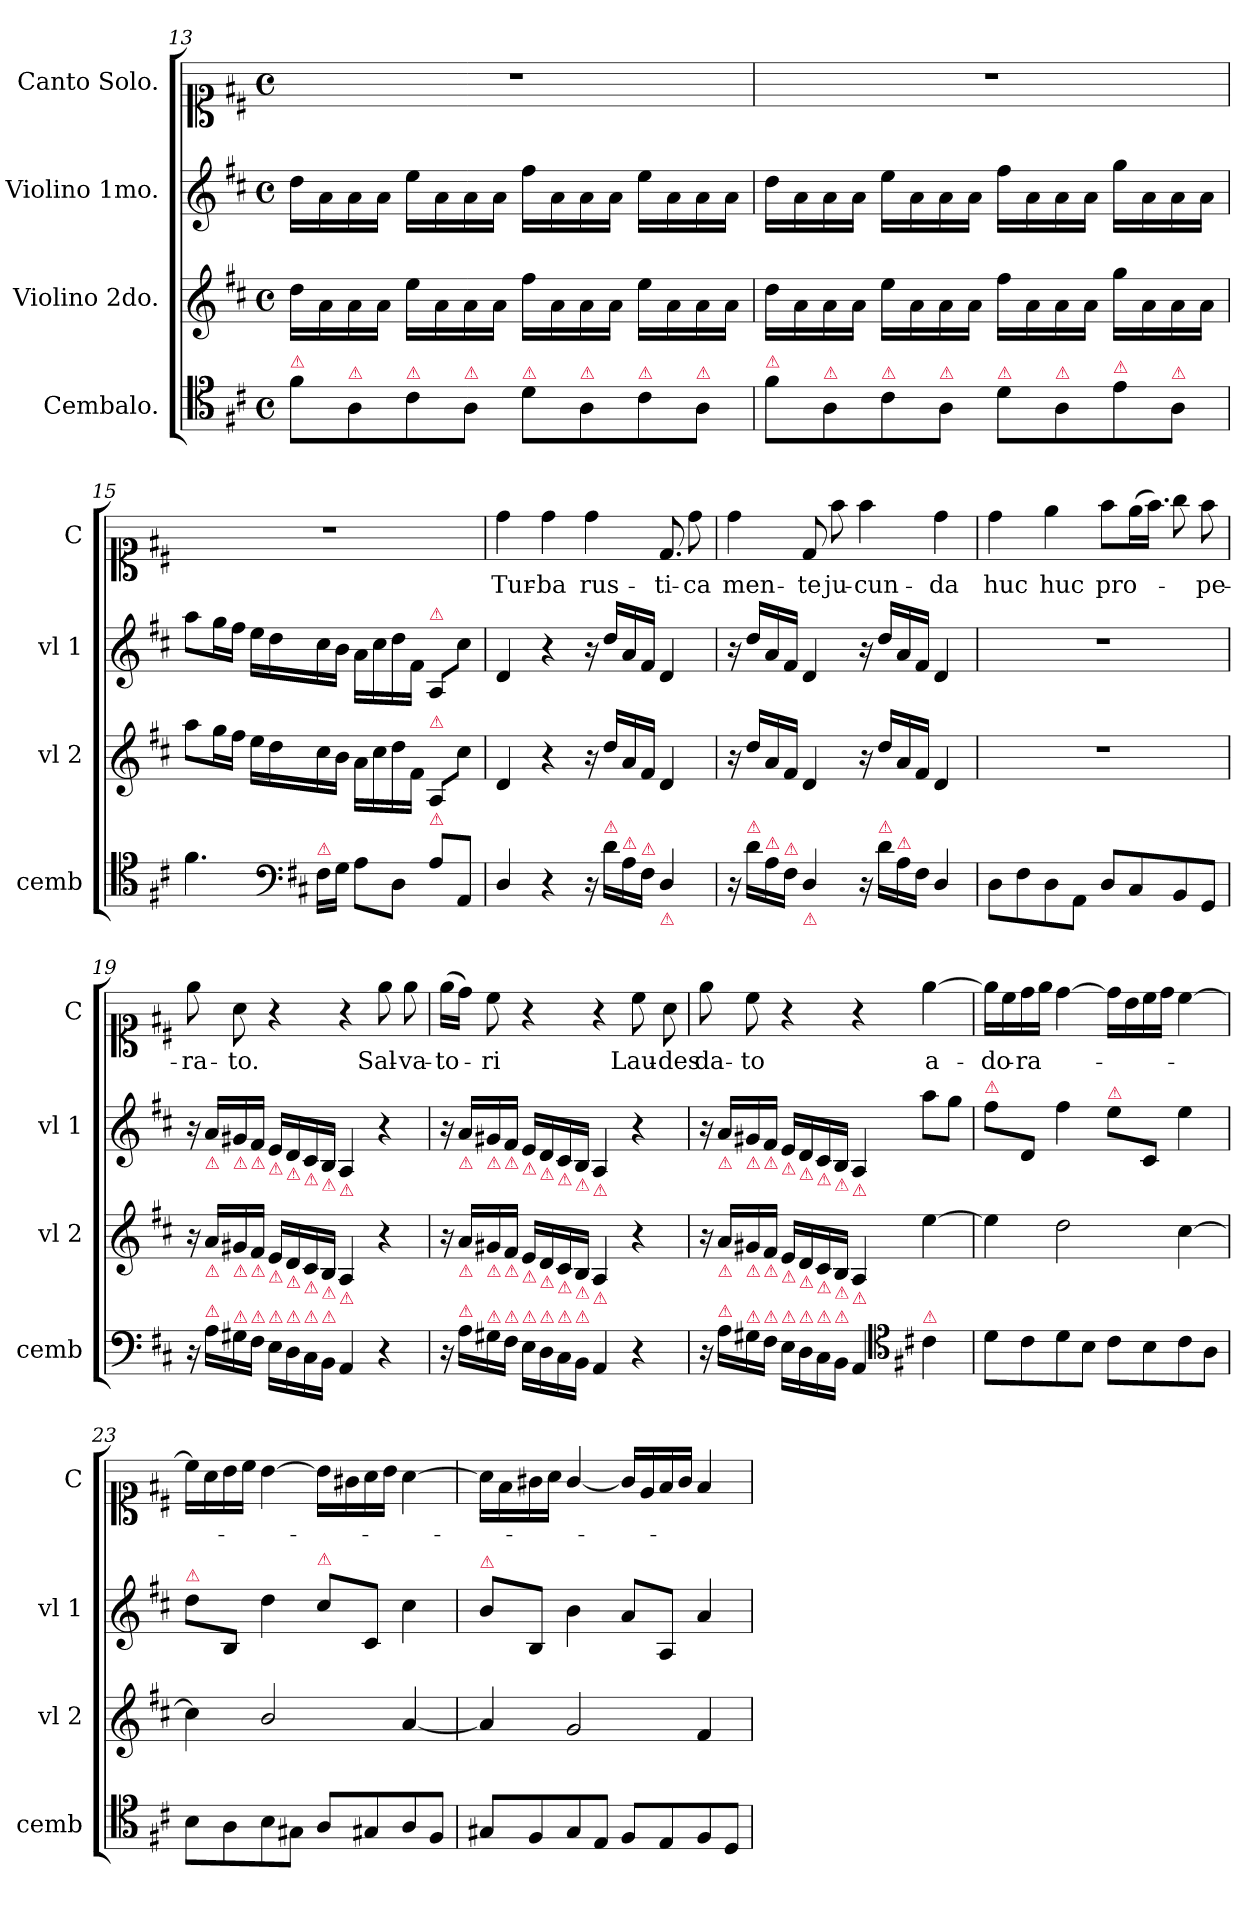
**kern	**kern	**kern	**dynam	**kern	**text
*part4	*part3	*part2	*part2	*part1	*part1
*staff4	*staff3	*staff2	*staff2	*staff1	*staff1
*I"Cembalo.	*I"Violino 2do.	*I"Violino 1mo.	*	*I"Canto Solo.	*
*I'cemb	*I'vl 2	*I'vl 1	*	*I'C	*
*clefC4	*clefG2	*clefG2	*	*clefC1	*
*k[f#c#]	*k[f#c#]	*k[f#c#]	*	*k[f#c#]	*
*	*D:	*D:	*	*D:	*
*M4/4	*M4/4	*M4/4	*	*M4/4	*
*met(c)	*met(c)	*met(c)	*	*met(c)	*
=13	=13	=13	=13	=13	=13
!LO:TX:a:color=crimson:t=⚠	!	!	!	!	!
8f#\L	16dd\LL	16dd\LL	.	1r	.
.	16a\	16a\	.	.	.
!LO:TX:a:color=crimson:t=⚠	!	!	!	!	!
8A\	16a\	16a\	.	.	.
.	16a\JJ	16a\JJ	.	.	.
!LO:TX:a:color=crimson:t=⚠	!	!	!	!	!
8c#\	16ee\LL	16ee\LL	.	.	.
.	16a\	16a\	.	.	.
!LO:TX:a:color=crimson:t=⚠	!	!	!	!	!
8A\J	16a\	16a\	.	.	.
.	16a\JJ	16a\JJ	.	.	.
!LO:TX:a:color=crimson:t=⚠	!	!	!	!	!
8d\L	16ff#\LL	16ff#\LL	.	.	.
.	16a\	16a\	.	.	.
!LO:TX:a:color=crimson:t=⚠	!	!	!	!	!
8A\	16a\	16a\	.	.	.
.	16a\JJ	16a\JJ	.	.	.
!LO:TX:a:color=crimson:t=⚠	!	!	!	!	!
8c#\	16ee\LL	16ee\LL	.	.	.
.	16a\	16a\	.	.	.
!LO:TX:a:color=crimson:t=⚠	!	!	!	!	!
8A\J	16a\	16a\	.	.	.
.	16a\JJ	16a\JJ	.	.	.
=14	=14	=14	=14	=14	=14
!LO:TX:a:color=crimson:t=⚠	!	!	!	!	!
8f#\L	16dd\LL	16dd\LL	.	1r	.
.	16a\	16a\	.	.	.
!LO:TX:a:color=crimson:t=⚠	!	!	!	!	!
8A\	16a\	16a\	.	.	.
.	16a\JJ	16a\JJ	.	.	.
!LO:TX:a:color=crimson:t=⚠	!	!	!	!	!
8c#\	16ee\LL	16ee\LL	.	.	.
.	16a\	16a\	.	.	.
!LO:TX:a:color=crimson:t=⚠	!	!	!	!	!
8A\J	16a\	16a\	.	.	.
.	16a\JJ	16a\JJ	.	.	.
!LO:TX:a:color=crimson:t=⚠	!	!	!	!	!
8d\L	16ff#\LL	16ff#\LL	.	.	.
.	16a\	16a\	.	.	.
!LO:TX:a:color=crimson:t=⚠	!	!	!	!	!
8A\	16a\	16a\	.	.	.
.	16a\JJ	16a\JJ	.	.	.
!LO:TX:a:color=crimson:t=⚠	!	!	!	!	!
8e\	16gg\LL	16gg\LL	.	.	.
.	16a\	16a\	.	.	.
!LO:TX:a:color=crimson:t=⚠	!	!	!	!	!
8A\J	16a\	16a\	.	.	.
.	16a\JJ	16a\JJ	.	.	.
=15	=15	=15	=15	=15	=15
4.f#\	8aa\L	8aa\L	.	1r	.
.	16gg\L	16gg\L	.	.	.
.	16ff#\JJ	16ff#\JJ	.	.	.
.	16ee\LL	16ee\LL	.	.	.
.	16dd\	16dd\	.	.	.
*clefF4	*	*	*	*	*
*k[f#c#]	*	*	*	*	*
!LO:TX:a:color=crimson:t=⚠	!	!	!	!	!
16F#\LL	16cc#\	16cc#\	.	.	.
16G\JJ	16b\JJ	16b\JJ	.	.	.
8A\L	16a\LL	16a\LL	.	.	.
.	16cc#\	16cc#\	.	.	.
8D\J	16dd\	16dd\	.	.	.
.	16f#\JJ	16f#\JJ	.	.	.
!	!	!LO:TX:a:color=crimson:t=⚠	!	!	!
!	!LO:TX:a:color=crimson:t=⚠	!	!	!	!
!LO:TX:a:color=crimson:t=⚠	!	!	!	!	!
8A\L	8A/L	8A/L	.	.	.
8AA/J	8cc#\J	8cc#\J	.	.	.
=16	=16	=16	=16	=16	=16
4D/	4d/	4d/	.	4dd\	Tur-
4r	4r	4r	.	4dd\	-ba
!	!	!	!LO:DY:b	!	!
16r	16r	16r	piano	4dd\	rus-
!LO:TX:a:color=crimson:t=⚠	!	!	!	!	!
16d\LL	16dd/LL	16dd/LL	.	.	.
!LO:TX:a:color=crimson:t=⚠	!	!	!	!	!
16A\	16a/	16a/	.	.	.
!LO:TX:a:color=crimson:t=⚠	!	!	!	!	!
16F#\JJ	16f#/JJ	16f#/JJ	.	.	.
!LO:TX:b:color=crimson:t=⚠	!	!	!	!	!
!	!	!	!	!LO:N:vis=8.	!
4D/	4d/	4d/	.	8d/	-ti-
.	.	.	.	8dd\	-ca
=17	=17	=17	=17	=17	=17
16r	16r	16r	.	4dd\	men-
!LO:TX:a:color=crimson:t=⚠	!	!	!	!	!
16d\LL	16dd/LL	16dd/LL	.	.	.
!LO:TX:a:color=crimson:t=⚠	!	!	!	!	!
16A\	16a/	16a/	.	.	.
!LO:TX:a:color=crimson:t=⚠	!	!	!	!	!
16F#\JJ	16f#/JJ	16f#/JJ	.	.	.
!LO:TX:b:color=crimson:t=⚠	!	!	!	!	!
4D/	4d/	4d/	.	8d/	-te
.	.	.	.	8ff#\	ju-
16r	16r	16r	.	4ff#\	-cun-
!LO:TX:a:color=crimson:t=⚠	!	!	!	!	!
16d\LL	16dd/LL	16dd/LL	.	.	.
!LO:TX:a:color=crimson:t=⚠	!	!	!	!	!
16A\	16a/	16a/	.	.	.
16F#\JJ	16f#/JJ	16f#/JJ	.	.	.
4D/	4d/	4d/	.	4dd\	-da
=18	=18	=18	=18	=18	=18
8D\L	1r	1r	.	4dd\	huc
8F#\	.	.	.	.	.
8D\	.	.	.	4ee\	huc
8AA\J	.	.	.	.	.
8D/L	.	.	.	8ff#\L	pro-
8C#/	.	.	.	(>16ee\L	.
!	!	!	!	!LO:N:vis=16.	!
.	.	.	.	16ff#\JJ)	.
8BB/	.	.	.	8gg\	.
8GG/J	.	.	.	8ff#\	-pe-
=19	=19	=19	=19	=19	=19
16r	16r	16r	.	8ee\	-ra-
!	!	!LO:TX:b:color=crimson:t=⚠	!	!	!
!	!LO:TX:b:color=crimson:t=⚠	!	!	!	!
!LO:TX:a:color=crimson:t=⚠	!	!	!	!	!
16A\LL	16a/LL	16a/LL	.	.	.
!	!	!LO:TX:b:color=crimson:t=⚠	!	!	!
!	!LO:TX:b:color=crimson:t=⚠	!	!	!	!
!LO:TX:a:color=crimson:t=⚠	!	!	!	!	!
16G#X\	16g#X/	16g#X/	.	8a\	-to.
!	!	!LO:TX:b:color=crimson:t=⚠	!	!	!
!	!LO:TX:b:color=crimson:t=⚠	!	!	!	!
!LO:TX:a:color=crimson:t=⚠	!	!	!	!	!
16F#\JJ	16f#/JJ	16f#/JJ	.	.	.
!	!	!LO:TX:b:color=crimson:t=⚠	!	!	!
!	!LO:TX:b:color=crimson:t=⚠	!	!	!	!
!LO:TX:a:color=crimson:t=⚠	!	!	!	!	!
16E\LL	16e/LL	16e/LL	.	4r	.
!	!	!LO:TX:b:color=crimson:t=⚠	!	!	!
!	!LO:TX:b:color=crimson:t=⚠	!	!	!	!
!LO:TX:a:color=crimson:t=⚠	!	!	!	!	!
16D\	16d/	16d/	.	.	.
!	!	!LO:TX:b:color=crimson:t=⚠	!	!	!
!	!LO:TX:b:color=crimson:t=⚠	!	!	!	!
!LO:TX:a:color=crimson:t=⚠	!	!	!	!	!
16C#\	16c#/	16c#/	.	.	.
!	!	!LO:TX:b:color=crimson:t=⚠	!	!	!
!	!LO:TX:b:color=crimson:t=⚠	!	!	!	!
!LO:TX:a:color=crimson:t=⚠	!	!	!	!	!
16BB\JJ	16B/JJ	16B/JJ	.	.	.
!	!	!LO:TX:b:color=crimson:t=⚠	!	!	!
!	!LO:TX:b:color=crimson:t=⚠	!	!	!	!
4AA/	4A/	4A/	.	4r	.
4r	4r	4r	.	8ee\	Sal-
.	.	.	.	8ee\	-va-
=20	=20	=20	=20	=20	=20
16r	16r	16r	.	(>16ee\LL	-to-
!	!	!LO:TX:b:color=crimson:t=⚠	!	!	!
!	!LO:TX:b:color=crimson:t=⚠	!	!	!	!
!LO:TX:a:color=crimson:t=⚠	!	!	!	!	!
16A\LL	16a/LL	16a/LL	.	16dd\JJ)	.
!	!	!LO:TX:b:color=crimson:t=⚠	!	!	!
!	!LO:TX:b:color=crimson:t=⚠	!	!	!	!
!LO:TX:a:color=crimson:t=⚠	!	!	!	!	!
16G#X\	16g#X/	16g#X/	.	8cc#\	-ri
!	!	!LO:TX:b:color=crimson:t=⚠	!	!	!
!	!LO:TX:b:color=crimson:t=⚠	!	!	!	!
!LO:TX:a:color=crimson:t=⚠	!	!	!	!	!
16F#\JJ	16f#/JJ	16f#/JJ	.	.	.
!	!	!LO:TX:b:color=crimson:t=⚠	!	!	!
!	!LO:TX:b:color=crimson:t=⚠	!	!	!	!
!LO:TX:a:color=crimson:t=⚠	!	!	!	!	!
16E\LL	16e/LL	16e/LL	.	4r	.
!	!	!LO:TX:b:color=crimson:t=⚠	!	!	!
!	!LO:TX:b:color=crimson:t=⚠	!	!	!	!
!LO:TX:a:color=crimson:t=⚠	!	!	!	!	!
16D\	16d/	16d/	.	.	.
!	!	!LO:TX:b:color=crimson:t=⚠	!	!	!
!	!LO:TX:b:color=crimson:t=⚠	!	!	!	!
!LO:TX:a:color=crimson:t=⚠	!	!	!	!	!
16C#\	16c#/	16c#/	.	.	.
!	!	!LO:TX:b:color=crimson:t=⚠	!	!	!
!	!LO:TX:b:color=crimson:t=⚠	!	!	!	!
!LO:TX:a:color=crimson:t=⚠	!	!	!	!	!
16BB\JJ	16B/JJ	16B/JJ	.	.	.
!	!	!LO:TX:b:color=crimson:t=⚠	!	!	!
!	!LO:TX:b:color=crimson:t=⚠	!	!	!	!
4AA/	4A/	4A/	.	4r	.
4r	4r	4r	.	8cc#\	Lau-
.	.	.	.	8a\	-des
=21	=21	=21	=21	=21	=21
16r	16r	16r	.	8ee\	da-
!	!	!LO:TX:b:color=crimson:t=⚠	!	!	!
!	!LO:TX:b:color=crimson:t=⚠	!	!	!	!
!LO:TX:a:color=crimson:t=⚠	!	!	!	!	!
16A\LL	16a/LL	16a/LL	.	.	.
!	!	!LO:TX:b:color=crimson:t=⚠	!	!	!
!	!LO:TX:b:color=crimson:t=⚠	!	!	!	!
!LO:TX:a:color=crimson:t=⚠	!	!	!	!	!
16G#X\	16g#X/	16g#X/	.	8cc#\	-to
!	!	!LO:TX:b:color=crimson:t=⚠	!	!	!
!	!LO:TX:b:color=crimson:t=⚠	!	!	!	!
!LO:TX:a:color=crimson:t=⚠	!	!	!	!	!
16F#\JJ	16f#/JJ	16f#/JJ	.	.	.
!	!	!LO:TX:b:color=crimson:t=⚠	!	!	!
!	!LO:TX:b:color=crimson:t=⚠	!	!	!	!
!LO:TX:a:color=crimson:t=⚠	!	!	!	!	!
16E\LL	16e/LL	16e/LL	.	4r	.
!	!	!LO:TX:b:color=crimson:t=⚠	!	!	!
!	!LO:TX:b:color=crimson:t=⚠	!	!	!	!
!LO:TX:a:color=crimson:t=⚠	!	!	!	!	!
16D\	16d/	16d/	.	.	.
!	!	!LO:TX:b:color=crimson:t=⚠	!	!	!
!	!LO:TX:b:color=crimson:t=⚠	!	!	!	!
!LO:TX:a:color=crimson:t=⚠	!	!	!	!	!
16C#\	16c#/	16c#/	.	.	.
!	!	!LO:TX:b:color=crimson:t=⚠	!	!	!
!	!LO:TX:b:color=crimson:t=⚠	!	!	!	!
!LO:TX:a:color=crimson:t=⚠	!	!	!	!	!
16BB\JJ	16B/JJ	16B/JJ	.	.	.
!	!	!LO:TX:b:color=crimson:t=⚠	!	!	!
!	!LO:TX:b:color=crimson:t=⚠	!	!	!	!
4AA/	4A/	4A/	.	4r	.
*clefC4	*	*	*	*	*
*k[f#c#]	*	*	*	*	*
!LO:TX:a:color=crimson:t=⚠	!	!	!	!	!
4c#\	[4ee\	8aa\L	.	[4ee\	a-
.	.	8gg\J	.	.	.
=22	=22	=22	=22	=22	=22
!	!	!LO:TX:a:color=crimson:t=⚠	!	!	!
8d\L	4ee\]	8ff#\L	.	16ee\LL]	.
.	.	.	.	16cc#\	-do-
8c#\	.	8d/J	.	16dd\	-ra-
.	.	.	.	16ee\JJ	.
8d\	2dd\	4ff#\	.	[4dd\	.
8B\J	.	.	.	.	.
!	!	!LO:TX:a:color=crimson:t=⚠	!	!	!
8c#\L	.	8ee\L	.	16dd\LL]	.
.	.	.	.	16b\	.
8B\	.	8c#/J	.	16cc#\	.
.	.	.	.	16dd\JJ	.
8c#\	[4cc#\	4ee\	.	[4cc#\	.
8A\J	.	.	.	.	.
=23	=23	=23	=23	=23	=23
!	!	!LO:TX:a:color=crimson:t=⚠	!	!	!
8B\L	4cc#\]	8dd\L	.	16cc#\LL]	.
.	.	.	.	16a\	.
8A\	.	8B/J	.	16b\	.
.	.	.	.	16cc#\JJ	.
8B\	2b/	4dd\	.	[4b\	.
8G#X\J	.	.	.	.	.
!	!	!LO:TX:a:color=crimson:t=⚠	!	!	!
8A/L	.	8cc#\L	.	16b\LL]	.
.	.	.	.	16g#X\	.
8G#X/	.	8c#/J	.	16a\	.
.	.	.	.	16b\JJ	.
8A/	[4a/	4cc#\	.	[4a\	.
8F#/J	.	.	.	.	.
=24	=24	=24	=24	=24	=24
!	!	!LO:TX:a:color=crimson:t=⚠	!	!	!
8G#X/L	4a/]	8b\L	.	16a\LL]	.
.	.	.	.	16f#\	.
8F#/	.	8B/J	.	16g#X\	.
.	.	.	.	16a\JJ	.
8G#/	2g/	4b\	.	[4g#/	.
8E/J	.	.	.	.	.
8F#/L	.	8a\L	.	16g#/LL]	.
.	.	.	.	16e/	.
8E/	.	8A/J	.	16f#/	.
.	.	.	.	16g#/JJ	.
8F#/	4f#/	4a/	.	4f#/	.
8D/J	.	.	.	.	.
=	=	=	=	=	=
*-	*-	*-	*-	*-	*-
